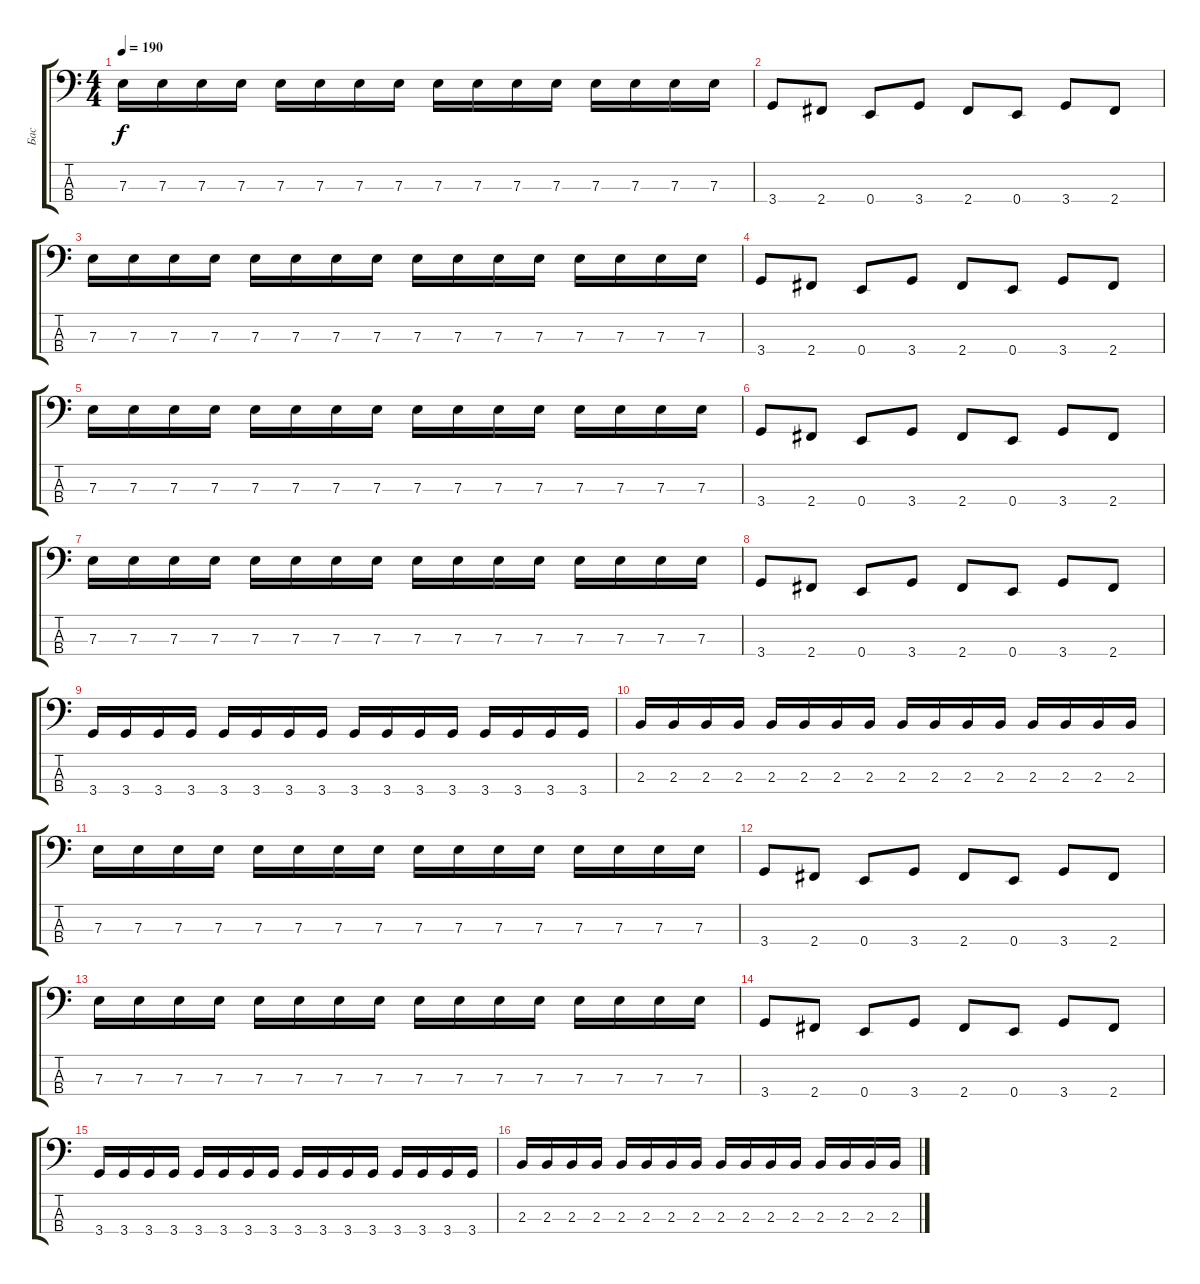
\track ("Бас" "Бас") {instrument electricbasspick}
\staff {score tabs}
\tuning (G2 D2 A1 E1) {hide}
\ts (4 4)
\tempo 190
\clef f4
\ks c
7.3.16{dy f} 7.3.16 7.3.16 7.3.16 7.3.16 7.3.16 7.3.16 7.3.16 7.3.16 7.3.16 7.3.16 7.3.16 7.3.16 7.3.16 7.3.16 7.3.16 |
3.4.8 2.4.8 0.4.8 3.4.8 2.4.8 0.4.8 3.4.8 2.4.8 |
7.3.16 7.3.16 7.3.16 7.3.16 7.3.16 7.3.16 7.3.16 7.3.16 7.3.16 7.3.16 7.3.16 7.3.16 7.3.16 7.3.16 7.3.16 7.3.16 |
3.4.8 2.4.8 0.4.8 3.4.8 2.4.8 0.4.8 3.4.8 2.4.8 |
7.3.16 7.3.16 7.3.16 7.3.16 7.3.16 7.3.16 7.3.16 7.3.16 7.3.16 7.3.16 7.3.16 7.3.16 7.3.16 7.3.16 7.3.16 7.3.16 |
3.4.8 2.4.8 0.4.8 3.4.8 2.4.8 0.4.8 3.4.8 2.4.8 |
7.3.16 7.3.16 7.3.16 7.3.16 7.3.16 7.3.16 7.3.16 7.3.16 7.3.16 7.3.16 7.3.16 7.3.16 7.3.16 7.3.16 7.3.16 7.3.16 |
3.4.8 2.4.8 0.4.8 3.4.8 2.4.8 0.4.8 3.4.8 2.4.8 |
3.4.16 3.4.16 3.4.16 3.4.16 3.4.16 3.4.16 3.4.16 3.4.16 3.4.16 3.4.16 3.4.16 3.4.16 3.4.16 3.4.16 3.4.16 3.4.16 |
2.3.16 2.3.16 2.3.16 2.3.16 2.3.16 2.3.16 2.3.16 2.3.16 2.3.16 2.3.16 2.3.16 2.3.16 2.3.16 2.3.16 2.3.16 2.3.16 |
7.3.16 7.3.16 7.3.16 7.3.16 7.3.16 7.3.16 7.3.16 7.3.16 7.3.16 7.3.16 7.3.16 7.3.16 7.3.16 7.3.16 7.3.16 7.3.16 |
3.4.8 2.4.8 0.4.8 3.4.8 2.4.8 0.4.8 3.4.8 2.4.8 |
7.3.16 7.3.16 7.3.16 7.3.16 7.3.16 7.3.16 7.3.16 7.3.16 7.3.16 7.3.16 7.3.16 7.3.16 7.3.16 7.3.16 7.3.16 7.3.16 |
3.4.8 2.4.8 0.4.8 3.4.8 2.4.8 0.4.8 3.4.8 2.4.8 |
3.4.16 3.4.16 3.4.16 3.4.16 3.4.16 3.4.16 3.4.16 3.4.16 3.4.16 3.4.16 3.4.16 3.4.16 3.4.16 3.4.16 3.4.16 3.4.16 |
2.3.16 2.3.16 2.3.16 2.3.16 2.3.16 2.3.16 2.3.16 2.3.16 2.3.16 2.3.16 2.3.16 2.3.16 2.3.16 2.3.16 2.3.16 2.3.16
